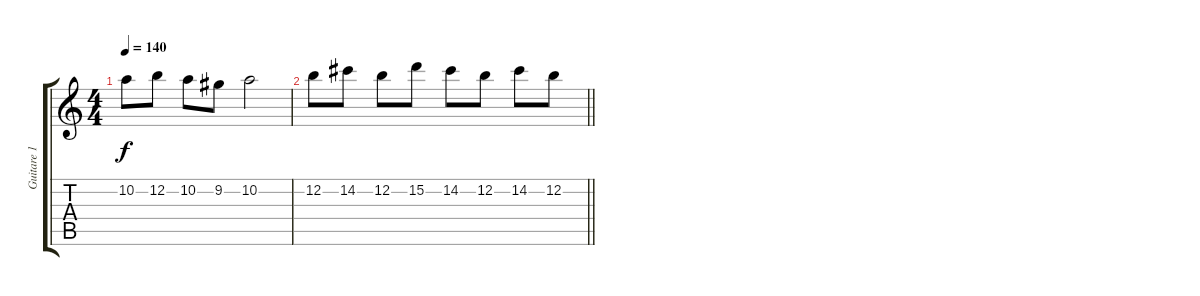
\track ("Guitare 1" "Guitare 1") {instrument distortionguitar}
\staff {score tabs}
\tuning (E4 B3 G3 D3 A2 E2) {hide}
\ts (4 4)
\tempo 140
\clef g2
\ks c
10.2.8{dy f} 12.2.8 10.2.8 9.2.8 10.2.2 |
\barLineRight lightlight
12.2.8 14.2.8 12.2.8 15.2.8 14.2.8 12.2.8 14.2.8 12.2.8
